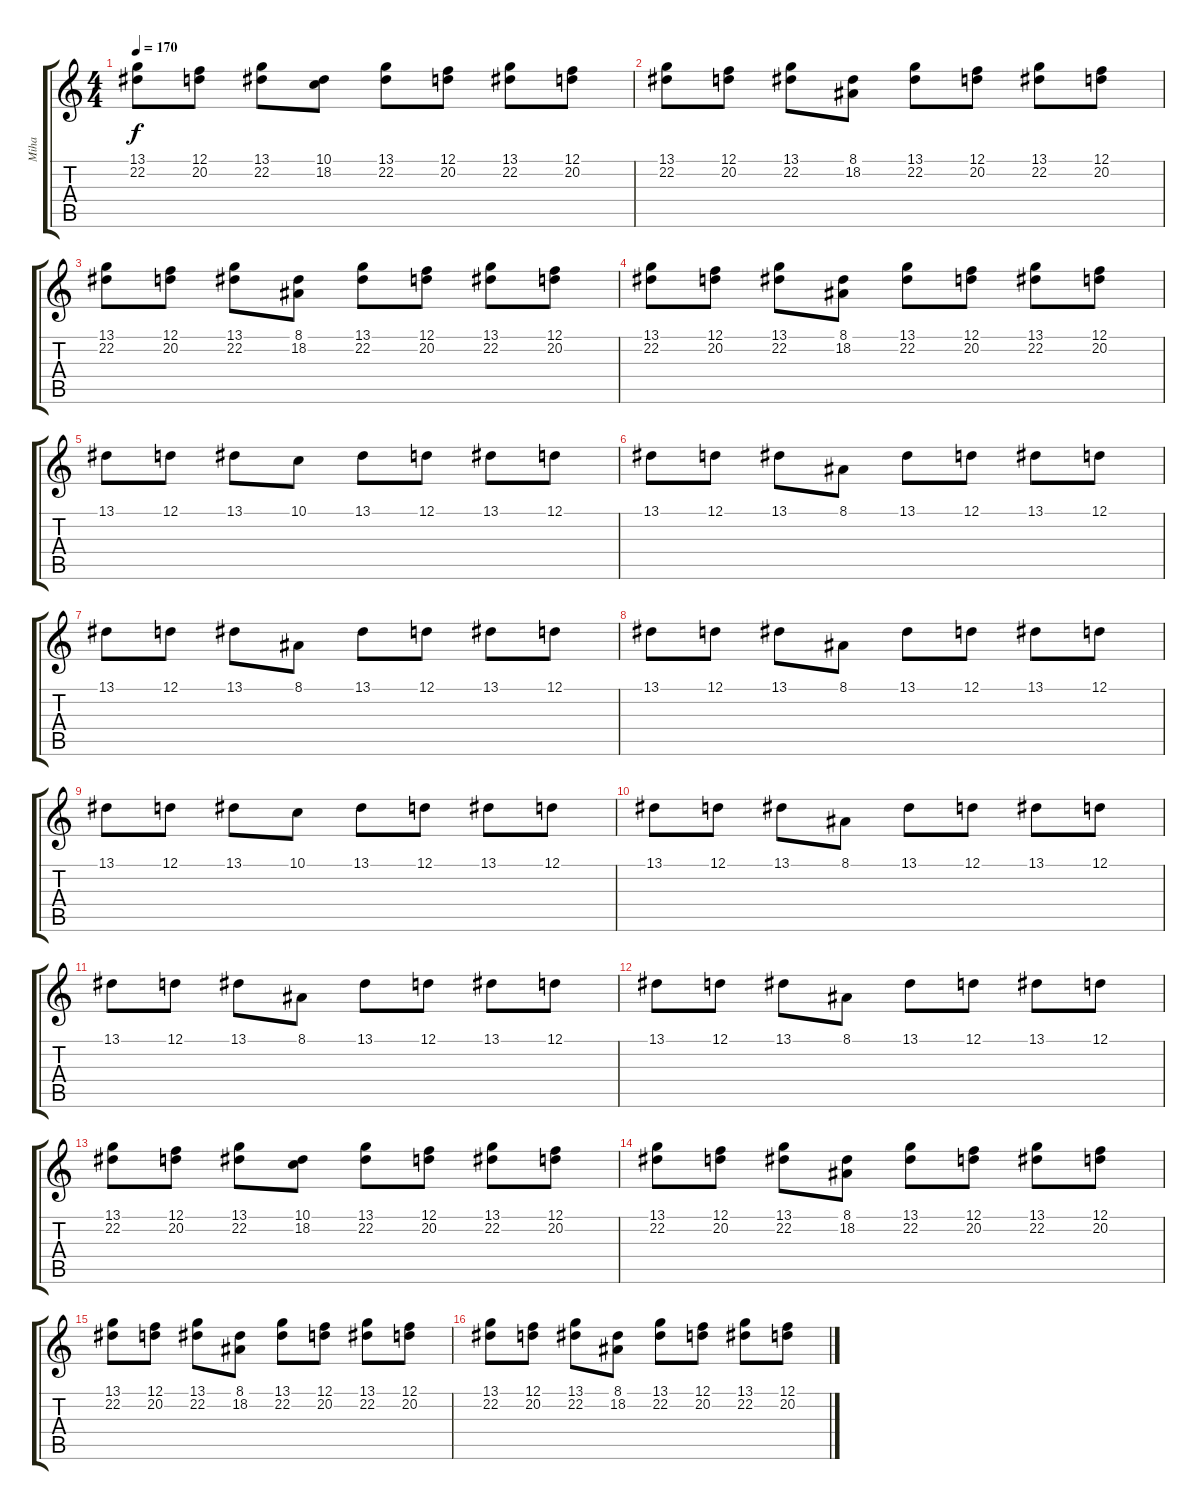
\track ("Miha" "Miha") {instrument musicbox}
\staff {score tabs}
\tuning (D4 A3 F3 C3 G2 D2) {hide}
\ts (4 4)
\tempo 170
\clef g2
\ks c
(13.1 22.2).8{dy f instrument stringensemble1} (12.1 20.2).8 (13.1 22.2).8 (10.1 18.2).8 (13.1 22.2).8 (12.1 20.2).8 (13.1 22.2).8 (12.1 20.2).8 |
(13.1 22.2).8 (12.1 20.2).8 (13.1 22.2).8 (8.1 18.2).8 (13.1 22.2).8 (12.1 20.2).8 (13.1 22.2).8 (12.1 20.2).8 |
(13.1 22.2).8 (12.1 20.2).8 (13.1 22.2).8 (8.1 18.2).8 (13.1 22.2).8 (12.1 20.2).8 (13.1 22.2).8 (12.1 20.2).8 |
(13.1 22.2).8 (12.1 20.2).8 (13.1 22.2).8 (8.1 18.2).8 (13.1 22.2).8 (12.1 20.2).8 (13.1 22.2).8 (12.1 20.2).8 |
13.1.8{instrument stringensemble1} 12.1.8 13.1.8 10.1.8 13.1.8 12.1.8 13.1.8 12.1.8 |
13.1.8 12.1.8 13.1.8 8.1.8 13.1.8 12.1.8 13.1.8 12.1.8 |
13.1.8 12.1.8 13.1.8 8.1.8 13.1.8 12.1.8 13.1.8 12.1.8 |
13.1.8 12.1.8 13.1.8 8.1.8 13.1.8 12.1.8 13.1.8 12.1.8 |
13.1.8{instrument stringensemble1} 12.1.8 13.1.8 10.1.8 13.1.8 12.1.8 13.1.8 12.1.8 |
13.1.8 12.1.8 13.1.8 8.1.8 13.1.8 12.1.8 13.1.8 12.1.8 |
13.1.8 12.1.8 13.1.8 8.1.8 13.1.8 12.1.8 13.1.8 12.1.8 |
13.1.8 12.1.8 13.1.8 8.1.8 13.1.8 12.1.8 13.1.8 12.1.8 |
(13.1 22.2).8{instrument stringensemble1} (12.1 20.2).8 (13.1 22.2).8 (10.1 18.2).8 (13.1 22.2).8 (12.1 20.2).8 (13.1 22.2).8 (12.1 20.2).8 |
(13.1 22.2).8 (12.1 20.2).8 (13.1 22.2).8 (8.1 18.2).8 (13.1 22.2).8 (12.1 20.2).8 (13.1 22.2).8 (12.1 20.2).8 |
(13.1 22.2).8 (12.1 20.2).8 (13.1 22.2).8 (8.1 18.2).8 (13.1 22.2).8 (12.1 20.2).8 (13.1 22.2).8 (12.1 20.2).8 |
(13.1 22.2).8 (12.1 20.2).8 (13.1 22.2).8 (8.1 18.2).8 (13.1 22.2).8 (12.1 20.2).8 (13.1 22.2).8 (12.1 20.2).8
